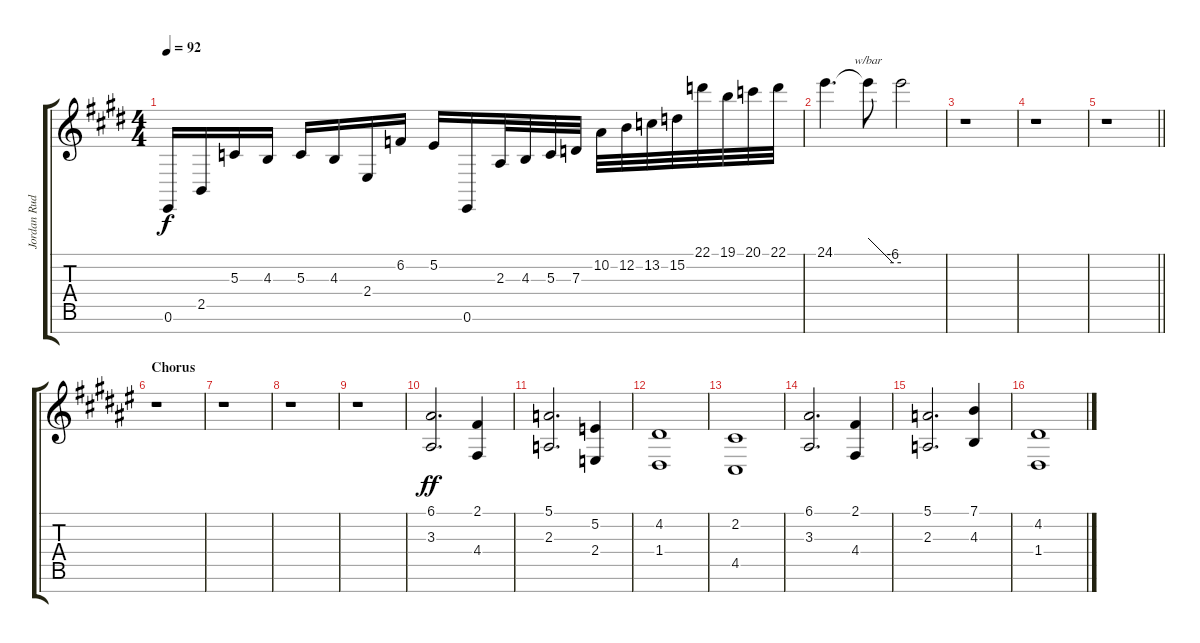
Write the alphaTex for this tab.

\track ("Jordan Rudess" "Jordan Rud") {instrument synthstrings2}
\staff {score tabs}
\tuning (E4 B3 G3 D3 A2 E2 B1) {hide}
\ts (4 4)
\tempo 92
\clef g2
\ks e
0.6.16{dy f} 2.5.16 5.3.16 4.3.16 5.3.16 4.3.16 2.4.16 6.2.16 5.2.16 0.6.16 2.3.32 4.3.32 5.3.32 7.3.32 10.2.32 12.2.32 13.2.32 15.2.32 22.1.32 19.1.32 20.1.32 22.1.32 |
24.1.4{d} 24.1{t}.8{tbe (custom default 0 0 45 -24 60 -24)} 24.1{t}.2 |
r.1 |
r.1 |
\barLineRight lightlight
r.1 |
\section ("" "Chorus")
\ks f#
r.1 |
r.1 |
r.1 |
r.1 |
(6.1 3.3).2{d dy ff instrument synthstrings2} (2.1 4.4).4 |
(5.1 2.3).2{d} (5.2 2.4).4 |
(4.2 1.4).1 |
(2.2 4.5).1 |
(6.1 3.3).2{d} (2.1 4.4).4 |
(5.1 2.3).2{d} (7.1 4.3).4 |
(4.2 1.4).1
